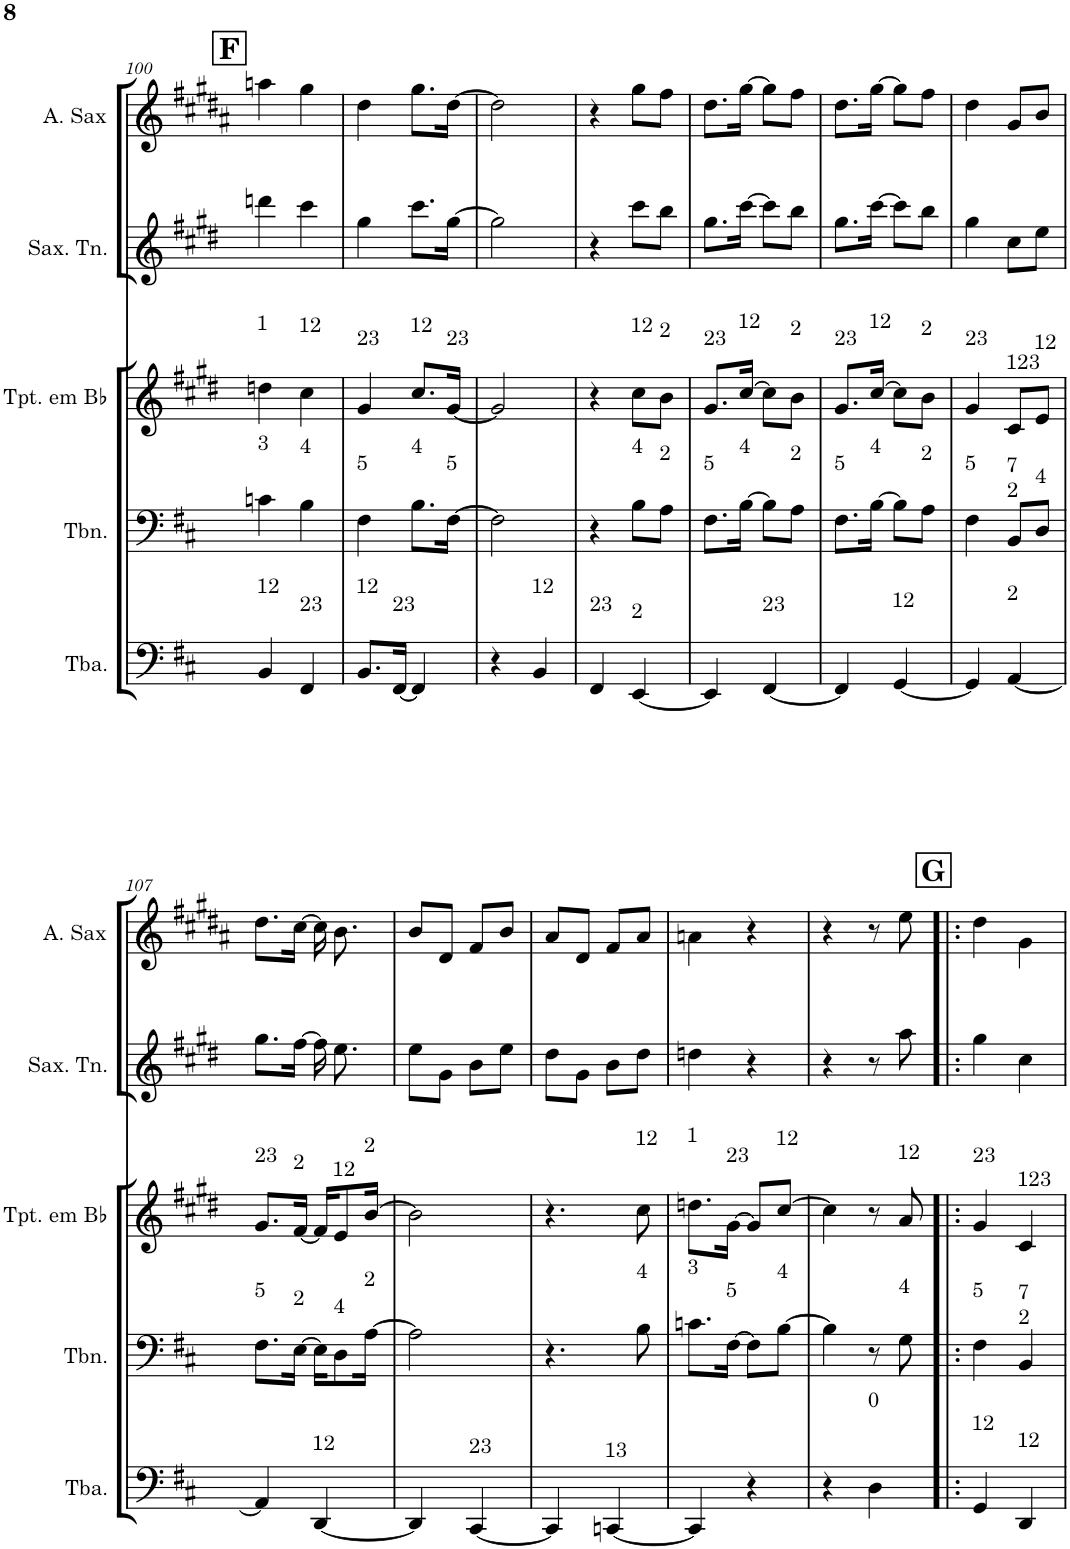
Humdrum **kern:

**kern	**kern	**kern	**kern	**kern
*part5	*part4	*part3	*part2	*part1
*staff5	*staff4	*staff3	*staff2	*staff1
*I"Tuba	*I"Trombone	*I"Trompete em Bb	*I"Saxofone Tenor	*I"Saxofone Alto
*I'Tba.	*I'Tbn.	*I'Tpt. em Bb	*I'Sax. Tn.	*
!!LO:PB:g=z
*clefF4	*clefF4	*clefG2	*clefG2	*clefG2
*	*	*Trd1c2	*Trd8c14	*Trd5c9
*k[f#c#]	*k[f#c#]	*k[f#c#g#d#]	*k[f#c#g#d#]	*k[f#c#g#d#a#]
*M2/4	*M2/4	*M2/4	*M2/4	*M2/4
!!LO:REH:place=s1:a:B:cj:fs=14:t=F
=100	=100	=100	=100	=100
!	!	!LO:TX:a:t=1	!	!
!	!LO:TX:a:t=3	!	!	!
!LO:TX:a:t=12	!	!	!	!
4BB/	4cn\	4ddn\	4dddn\	4aan\
!	!	!LO:TX:a:t=12	!	!
!	!LO:TX:a:t=4	!	!	!
!LO:TX:a:t=23	!	!	!	!
4FF#/	4B\	4cc#\	4ccc#\	4gg#\
=101	=101	=101	=101	=101
!	!	!LO:TX:a:t=23	!	!
!	!LO:TX:a:t=5	!	!	!
!LO:TX:a:t=12	!	!	!	!
8.BB/L	4F#\	4g#/	4gg#\	4dd#\
!LO:TX:a:t=23	!	!	!	!
[<16FF#/Jk	.	.	.	.
!	!	!LO:TX:a:t=12	!	!
!	!LO:TX:a:t=4	!	!	!
4FF#/]	8.B\L	8.cc#/L	8.ccc#\L	8.gg#\L
!	!	!LO:TX:a:t=23	!	!
!	!LO:TX:a:t=5	!	!	!
.	[>16F#\Jk	[<16g#/Jk	[>16gg#\Jk	[>16dd#\Jk
=102	=102	=102	=102	=102
4r	2F#\]	2g#/]	2gg#\]	2dd#\]
!LO:TX:a:t=12	!	!	!	!
4BB/	.	.	.	.
=103	=103	=103	=103	=103
!LO:TX:a:t=23	!	!	!	!
4FF#/	4r	4r	4r	4r
!	!	!LO:TX:a:t=12	!	!
!	!LO:TX:a:t=4	!	!	!
!LO:TX:a:t=2	!	!	!	!
[4EE/	8B\L	8cc#\L	8ccc#\L	8gg#\L
!	!	!LO:TX:a:t=2	!	!
!	!LO:TX:a:t=2	!	!	!
.	8A\J	8b\J	8bb\J	8ff#\J
=104	=104	=104	=104	=104
!	!	!LO:TX:a:t=23	!	!
!	!LO:TX:a:t=5	!	!	!
4EE/]	8.F#\L	8.g#/L	8.gg#\L	8.dd#\L
!	!	!LO:TX:a:t=12	!	!
!	!LO:TX:a:t=4	!	!	!
.	[>16B\Jk	[>16cc#/Jk	[>16ccc#\Jk	[>16gg#\Jk
!LO:TX:a:t=23	!	!	!	!
[4FF#/	8B\L]	8cc#\L]	8ccc#\L]	8gg#\L]
!	!	!LO:TX:a:t=2	!	!
!	!LO:TX:a:t=2	!	!	!
.	8A\J	8b\J	8bb\J	8ff#\J
=105	=105	=105	=105	=105
!	!	!LO:TX:a:t=23	!	!
!	!LO:TX:a:t=5	!	!	!
4FF#/]	8.F#\L	8.g#/L	8.gg#\L	8.dd#\L
!	!	!LO:TX:a:t=12	!	!
!	!LO:TX:a:t=4	!	!	!
.	[>16B\Jk	[>16cc#/Jk	[>16ccc#\Jk	[>16gg#\Jk
!LO:TX:a:t=12	!	!	!	!
[4GG/	8B\L]	8cc#\L]	8ccc#\L]	8gg#\L]
!	!	!LO:TX:a:t=2	!	!
!	!LO:TX:a:t=2	!	!	!
.	8A\J	8b\J	8bb\J	8ff#\J
=106	=106	=106	=106	=106
!	!	!LO:TX:a:t=23	!	!
!	!LO:TX:a:t=5	!	!	!
4GG/]	4F#\	4g#/	4gg#\	4dd#\
!	!	!LO:TX:a:t=123	!	!
!	!LO:TX:a:t=7	!	!	!
!	!LO:TX:a:t=2	!	!	!
!LO:TX:a:t=2	!	!	!	!
[4AA/	8BB/L	8c#/L	8cc#\L	8g#/L
!	!	!LO:TX:a:t=12	!	!
!	!LO:TX:a:t=4	!	!	!
.	8D/J	8e/J	8ee\J	8b/J
!!LO:LB:g=z
=107	=107	=107	=107	=107
!	!	!LO:TX:a:t=23	!	!
!	!LO:TX:a:t=5	!	!	!
4AA/]	8.F#\L	8.g#/L	8.gg#\L	8.dd#\L
!	!	!LO:TX:a:t=2	!	!
!	!LO:TX:a:t=2	!	!	!
.	[>16E\Jk	[<16f#/Jk	[>16ff#\Jk	[>16cc#\Jk
!LO:TX:a:t=12	!	!	!	!
[4DD/	16E\KL]	16f#/KL]	16ff#\]	16cc#\]
!	!	!LO:TX:a:t=12	!	!
!	!LO:TX:a:t=4	!	!	!
.	8D\	8e/	8.ee\	8.b\
!	!	!LO:TX:a:t=2	!	!
!	!LO:TX:a:t=2	!	!	!
.	[>16A\Jk	[>16b/Jk	.	.
=108	=108	=108	=108	=108
4DD/]	2A\]	2b\]	8ee\L	8b/L
.	.	.	8g#\J	8d#/J
!LO:TX:a:t=23	!	!	!	!
[4CC#/	.	.	8b\L	8f#/L
.	.	.	8ee\J	8b/J
=109	=109	=109	=109	=109
4CC#/]	4.r	4.r	8dd#\L	8a#/L
.	.	.	8g#\J	8d#/J
!LO:TX:a:t=13	!	!	!	!
[4CCn/	.	.	8b\L	8f#/L
!	!	!LO:TX:a:t=12	!	!
!	!LO:TX:a:t=4	!	!	!
.	8B\	8cc#\	8dd#\J	8a#/J
=110	=110	=110	=110	=110
!	!	!LO:TX:a:t=1	!	!
!	!LO:TX:a:t=3	!	!	!
4CC/]	8.cn\L	8.ddn\L	4ddn\	4an\
!	!	!LO:TX:a:t=23	!	!
!	!LO:TX:a:t=5	!	!	!
.	[>16F#\Jk	[>16g#\Jk	.	.
4r	8F#\L]	8g#/L]	4r	4r
!	!	!LO:TX:a:t=12	!	!
!	!LO:TX:a:t=4	!	!	!
.	[>8B\J	[>8cc#/J	.	.
=111	=111	=111	=111	=111
4r	4B\]	4cc#\]	4r	4r
!LO:TX:a:t=0	!	!	!	!
4D\	8r	8r	8r	8r
!	!	!LO:TX:a:t=12	!	!
!	!LO:TX:a:t=4	!	!	!
.	8G\	8a/	8aa\	8ee\
!!LO:REH:place=s1:a:B:cj:fs=14:t=G
=112!|:	=112!|:	=112!|:	=112!|:	=112!|:
!	!	!LO:TX:a:t=23	!	!
!	!LO:TX:a:t=5	!	!	!
!LO:TX:a:t=12	!	!	!	!
4GG/	4F#\	4g#/	4gg#\	4dd#\
!	!	!LO:TX:a:t=123	!	!
!	!LO:TX:a:t=7	!	!	!
!	!LO:TX:a:t=2	!	!	!
!LO:TX:a:t=12	!	!	!	!
4DD/	4BB/	4c#/	4cc#\	4g#\
=	=	=	=	=
*-	*-	*-	*-	*-
